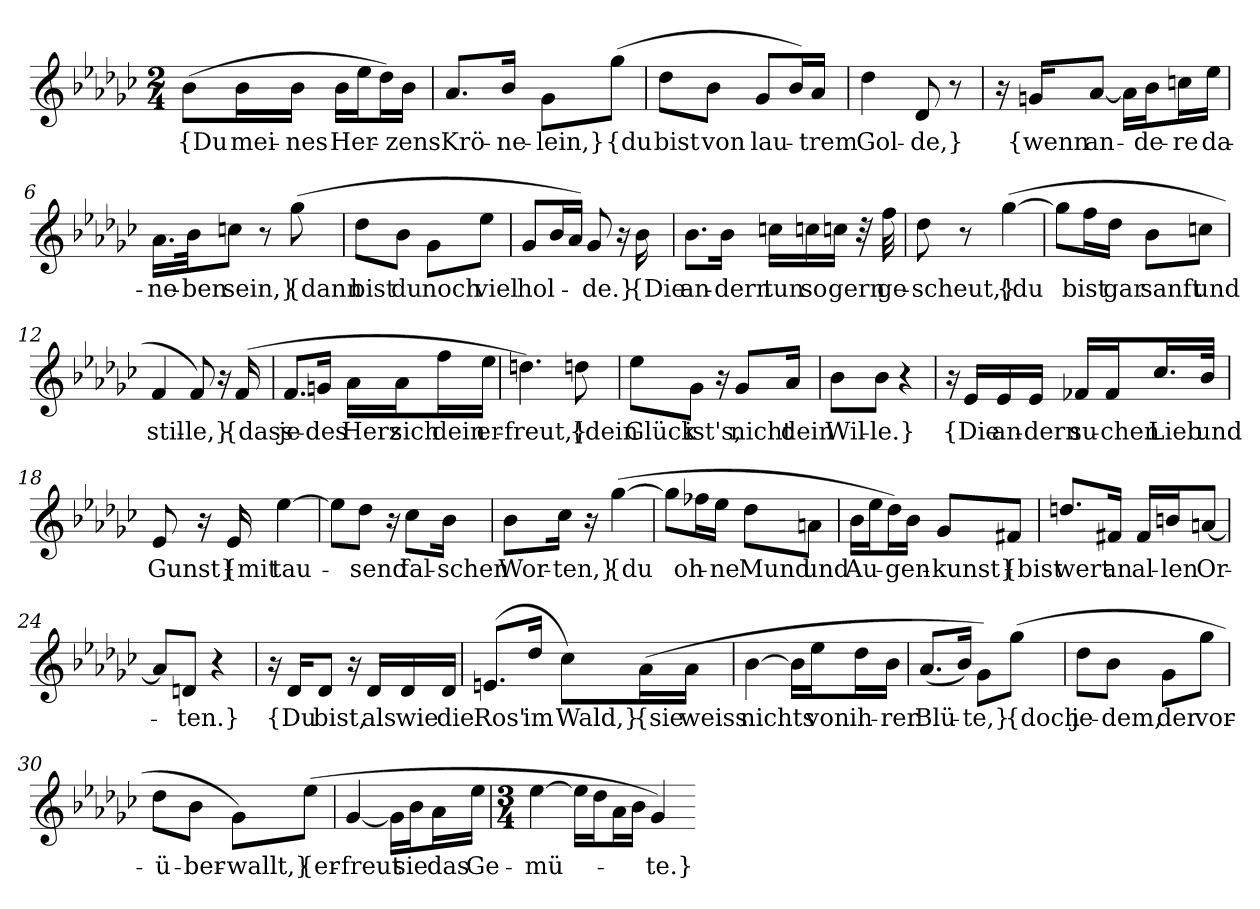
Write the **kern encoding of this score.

**kern	**text
*part1	*part1
*staff1	*staff1
*clefG2	*
*k[b-e-a-d-g-c-]	*
*M2/4	*
=1	=1
(8b-\L	{Du
16b-\L	mei-
16b-\JJ	-nes
16b-\LL	Her-
16ee-\J	.
16dd-\L)	.
16b-\JJ	-zens
=2	=2
8.a-/L	Krö-
16b-/Jk	-ne-
8g-\L	-lein,}
(8gg-\J	{du
=3	=3
8dd-\L	bist
8b-\J	von
8g-/L	lau-
16b-/L)	.
16a-/JJ	-trem
=4	=4
4dd-	Gol-
8d-	-de,}
8r	.
=5	=5
16r	.
16gn/KL	{wenn
[8a-/J	an-
16a-\LL]	.
16b-\J	-de-
16ccn\L	-re
16ee-\JJ	da-
=6	=6
16.a-\LL	-ne-
32b-\Jk	-ben
8ccn\J	sein,}
8r	.
(8gg-	{dann
=7	=7
8dd-\L	bist
8b-\J	du
8g-\L	noch
8ee-\J	viel
=8	=8
8g-/L	hol-
16b-/L	.
16a-/JJ)	.
8g-	-de.}
16r	.
16b-	{Die
=9	=9
8.b-\L	an-
16b-\Jk	-dern
16ccn\LL	tun
16ccn\	so
16ccn\JJ	gern
32r	.
32ff	ge-
=10	=10
8dd-	-scheut,}
8r	.
([4gg-	{du
=11	=11
8gg-\L]	.
16ff\L	bist
16dd-\JJ	gar
8b-\L	sanft
8ccn\J	und
=12	=12
4f	stil-
8f)	-le,}
16r	.
(16f	{dass
=13	=13
8.f/L	je-
16gn/Jk	-des
16a-\LL	Herz
16a-\J	sich
16ff\L	dein
16ee-\JJ	er-
=14	=14
4.ddn)	-freut,}
8ddn	{dein
=15	=15
8ee-\L	Glück
8g-\J	ist's,
16r	.
8g-/L	nicht
16a-/Jk	dein
=16	=16
8b-\L	Wil-
8b-\J	-le.}
4r	.
=17	=17
16r	.
16e-/LL	{Die
16e-/	an-
16e-/JJ	-dern
16f-X/LL	su-
16f-/J	-chen
16.cc-/L	Lieb
32b-/JJk	und
=18	=18
8e-	Gunst}
16r	.
16e-	{mit
[4ee-	tau-
=19	=19
8ee-\L]	.
8dd-\J	-send
16r	.
8cc-\L	fal-
16b-\Jk	-schen
=20	=20
8b-\L	Wor-
16cc-\Jk	-ten,}
16r	.
([4gg-	{du
=21	=21
8gg-\L]	.
16ff-X\L	oh-
16ee-\JJ	-ne
8dd-\L	Mund
8an\J	und
=22	=22
16b-\LL	Au-
16ee-\J	.
16dd-\L)	.
16b-\JJ	-gen-
8g-/L	-kunst}
8f#X/J	{bist
=23	=23
8.ddn/L	wert
16f#X/Jk	an
16f#/LL	al-
16bn/J	-len
[8an/J	Or-
=24	=24
8an/L]	.
8dn/J	-ten.}
4r	.
=25	=25
16r	.
16d-/KL	{Du
8d-/J	bist,
16r	.
16d-/LL	als
16d-/	wie
16d-/JJ	die
=26	=26
(8.en/L	Ros'
16dd-/Jk	im
8cc-\L)	Wald,}
(16a-\L	{sie
16a-\JJ	weiss
=27	=27
[4b-	nichts
16b-\LL]	.
16ee-\J	von
16dd-\L	ih-
16b-\JJ	-rer
=28	=28
(8.a-/L	Blü-
16b-/Jk)	.
8g-\L)	-te,}
(8gg-\J	{doch
=29	=29
8dd-\L	je-
8b-\J	-dem,
8g-\L	der
8gg-\J	vor-
=30	=30
8dd-\L	-ü-
8b-\J	-ber-
8g-\L)	-wallt,}
(8ee-\J	{er-
=31	=31
[4g-	-freut
16g-\LL]	.
16b-\J	sie
16a-\L	das
16ee-\JJ	Ge-
=32	=32
*M3/4	*
[4ee-	-mü-
16ee-\LL]	.
16dd-\J	.
16a-\L	.
16b-\JJ	.
4g-)	-te.}
=-	=-
*-	*-
